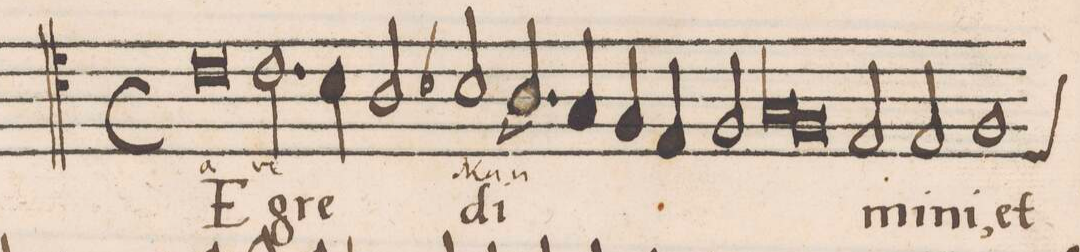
**kern	**text	**text
*I"ALTVS	*	*
*clefC4	*	*
*k[]	*	*
*met(C|)	*	*
*M2/1	*	*
0c	a-	E-
=2-	=2-	=2-
2.c\	-ve	-gre-
4B\	.	.
2A/	.	.
2B-X/	Ma-	-di-
=3-	=3-	=3-
2.A/	-ri-	.
4G/	.	.
4F/	.	.
4E/	.	.
2F/	.	.
=4-	=4-	=4-
*lig	*	*
1G	.	.
1F	.	.
*Xlig	*	*
=5-	=5-	=5-
2E/	.	-mi-
2E/	.	-ni,
*custos:D	*	*
1F	.	et
=6-	=6-	=6-
*-	*-	*-
